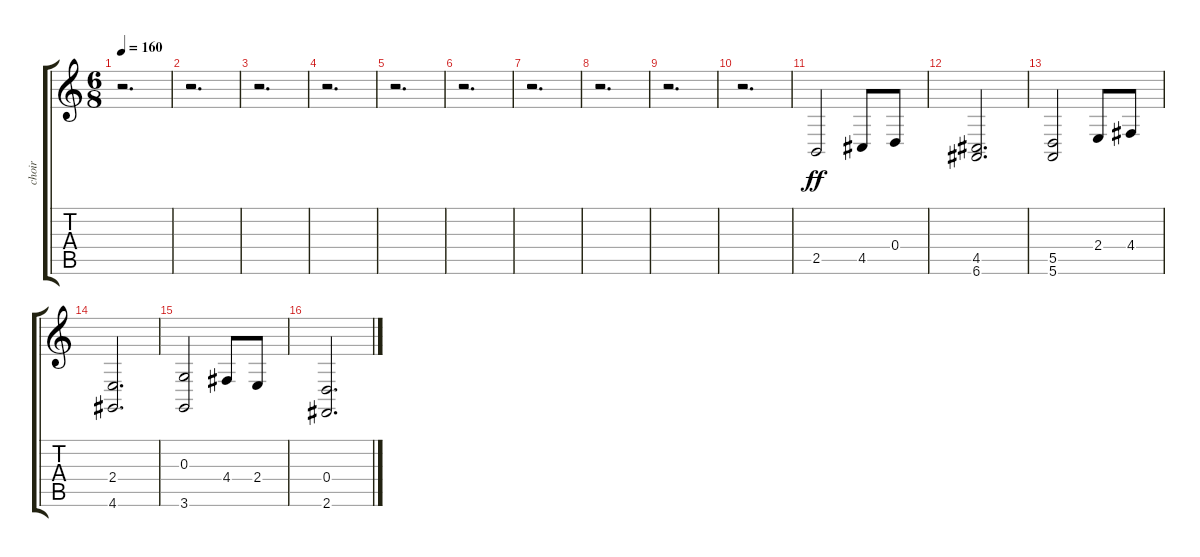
\track ("choir" "choir") {instrument choiraahs}
\staff {score tabs}
\tuning (E4 B3 G3 D3 A2 E2) {hide}
\ts (6 8)
\tempo 160
\clef g2
\ks c
r.2{d dy ff} |
r.2{d} |
r.2{d} |
r.2{d} |
r.2{d} |
r.2{d} |
r.2{d} |
r.2{d} |
r.2{d} |
r.2{d} |
2.5.2 4.5.8 0.4.8 |
(4.5 6.6).2{d} |
(5.5 5.6).2 2.4.8 4.4.8 |
(2.4 4.6).2{d} |
(0.3 3.6).2 4.4.8 2.4.8 |
(0.4 2.6).2{d}
